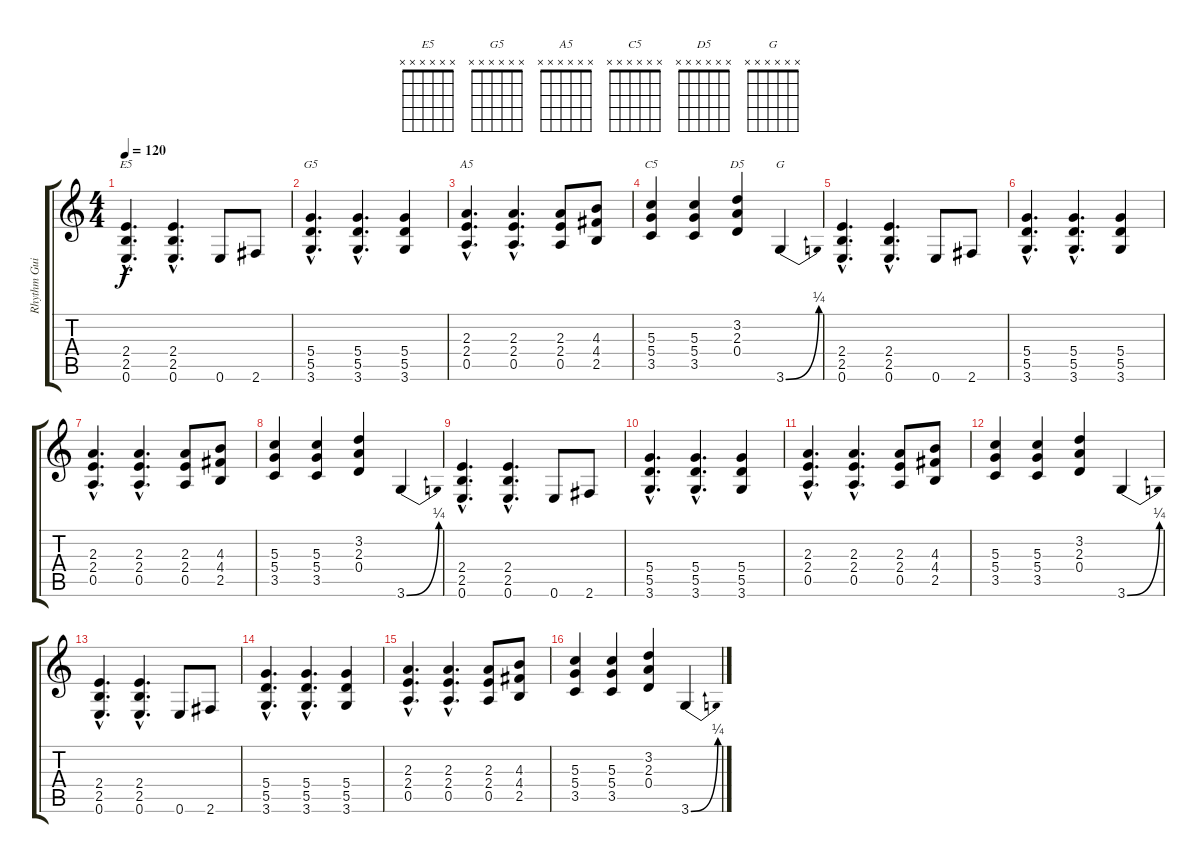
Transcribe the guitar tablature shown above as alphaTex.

\track ("Rhythm Guitarz" "Rhythm Gui") {instrument electricguitarmuted}
\staff {score tabs}
\tuning (E4 B3 G3 D3 A2 E2) {hide}
\chord ("E5" x x x x x x)
\chord ("G5" x x x x x x)
\chord ("A5" x x x x x x)
\chord ("C5" x x x x x x)
\chord ("D5" x x x x x x)
\chord ("G" x x x x x x)
\ts (4 4)
\tempo 120
\clef g2
\ks c
(2.4{hac} 2.5{hac} 0.6{hac}).4{d ch "E5" dy f} (2.4{hac} 2.5{hac} 0.6{hac}).4{d} 0.6.8 2.6.8 |
(5.4{hac} 5.5{hac} 3.6{hac}).4{d ch "G5"} (5.4{hac} 5.5{hac} 3.6{hac}).4{d} (5.4 5.5 3.6).4 |
(2.3{hac} 2.4{hac} 0.5{hac}).4{d ch "A5"} (2.3{hac} 2.4{hac} 0.5{hac}).4{d} (2.3 2.4 0.5).8 (4.3 4.4 2.5).8 |
(5.3 5.4 3.5).4{ch "C5"} (5.3 5.4 3.5).4 (3.2 2.3 0.4).4{ch "D5"} 3.6{be (bend 0 0 60 1)}.4{ch "G"} |
(2.4{hac} 2.5{hac} 0.6{hac}).4{d} (2.4{hac} 2.5{hac} 0.6{hac}).4{d} 0.6.8 2.6.8 |
(5.4{hac} 5.5{hac} 3.6{hac}).4{d} (5.4{hac} 5.5{hac} 3.6{hac}).4{d} (5.4 5.5 3.6).4 |
(2.3{hac} 2.4{hac} 0.5{hac}).4{d} (2.3{hac} 2.4{hac} 0.5{hac}).4{d} (2.3 2.4 0.5).8 (4.3 4.4 2.5).8 |
(5.3 5.4 3.5).4 (5.3 5.4 3.5).4 (3.2 2.3 0.4).4 3.6{be (bend 0 0 60 1)}.4 |
(2.4{hac} 2.5{hac} 0.6{hac}).4{d} (2.4{hac} 2.5{hac} 0.6{hac}).4{d} 0.6.8 2.6.8 |
(5.4{hac} 5.5{hac} 3.6{hac}).4{d} (5.4{hac} 5.5{hac} 3.6{hac}).4{d} (5.4 5.5 3.6).4 |
(2.3{hac} 2.4{hac} 0.5{hac}).4{d} (2.3{hac} 2.4{hac} 0.5{hac}).4{d} (2.3 2.4 0.5).8 (4.3 4.4 2.5).8 |
(5.3 5.4 3.5).4 (5.3 5.4 3.5).4 (3.2 2.3 0.4).4 3.6{be (bend 0 0 60 1)}.4 |
(2.4{hac} 2.5{hac} 0.6{hac}).4{d} (2.4{hac} 2.5{hac} 0.6{hac}).4{d} 0.6.8 2.6.8 |
(5.4{hac} 5.5{hac} 3.6{hac}).4{d} (5.4{hac} 5.5{hac} 3.6{hac}).4{d} (5.4 5.5 3.6).4 |
(2.3{hac} 2.4{hac} 0.5{hac}).4{d} (2.3{hac} 2.4{hac} 0.5{hac}).4{d} (2.3 2.4 0.5).8 (4.3 4.4 2.5).8 |
(5.3 5.4 3.5).4 (5.3 5.4 3.5).4 (3.2 2.3 0.4).4 3.6{be (bend 0 0 60 1)}.4
